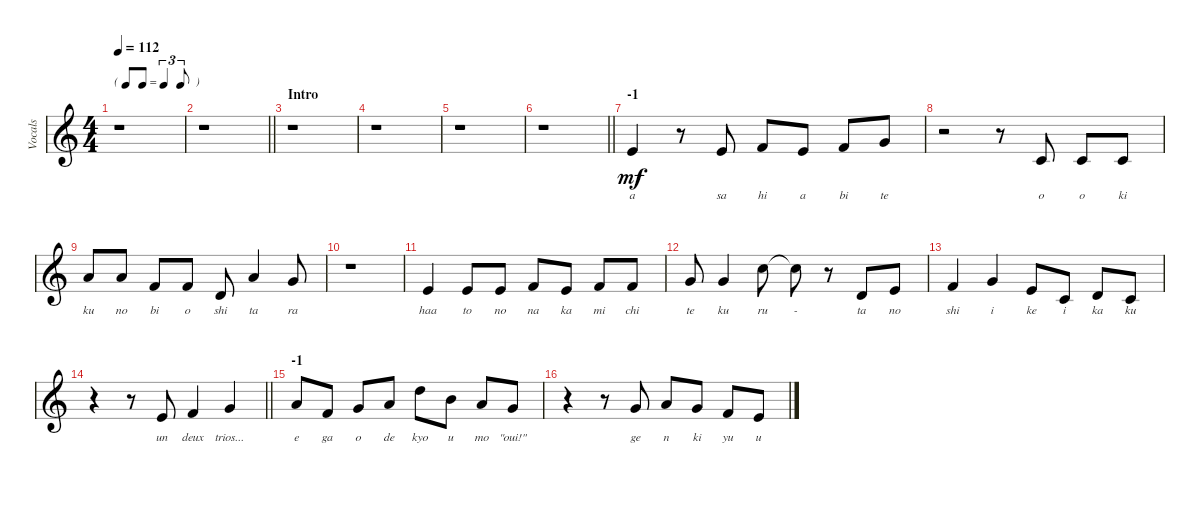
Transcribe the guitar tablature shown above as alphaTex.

\track ("Vocals" "Vocals") {instrument pad4choir}
\staff {score}
\tuning (E4 B3 G3 D3 A2 E2 B1) {hide}
\ts (4 4)
\tf triplet8th
\tempo 112
\clef g2
\ks c
r.1{dy mf instrument pad4choir} |
\barLineRight lightlight
r.1 |
\section ("" "Intro")
r.1 |
r.1 |
r.1 |
\barLineRight lightlight
r.1 |
\section ("" "-1")
0.1.4{lyrics (0 "a") lyrics (1 "") lyrics (2 "") lyrics (3 "") lyrics (4 "")} r.8 0.1.8{lyrics (0 "sa") lyrics (1 "") lyrics (2 "") lyrics (3 "") lyrics (4 "")} 1.1.8{lyrics (0 "hi") lyrics (1 "") lyrics (2 "") lyrics (3 "") lyrics (4 "")} 0.1.8{lyrics (0 "a") lyrics (1 "") lyrics (2 "") lyrics (3 "") lyrics (4 "")} 1.1.8{lyrics (0 "bi") lyrics (1 "") lyrics (2 "") lyrics (3 "") lyrics (4 "")} 3.1.8{lyrics (0 "te") lyrics (1 "") lyrics (2 "") lyrics (3 "") lyrics (4 "")} |
r.2 r.8 1.2.8{lyrics (0 "o") lyrics (1 "") lyrics (2 "") lyrics (3 "") lyrics (4 "")} 1.2.8{lyrics (0 "o") lyrics (1 "") lyrics (2 "") lyrics (3 "") lyrics (4 "")} 1.2.8{lyrics (0 "ki") lyrics (1 "") lyrics (2 "") lyrics (3 "") lyrics (4 "")} |
5.1.8{lyrics (0 "ku") lyrics (1 "") lyrics (2 "") lyrics (3 "") lyrics (4 "")} 5.1.8{lyrics (0 "no") lyrics (1 "") lyrics (2 "") lyrics (3 "") lyrics (4 "")} 1.1.8{lyrics (0 "bi") lyrics (1 "") lyrics (2 "") lyrics (3 "") lyrics (4 "")} 1.1.8{lyrics (0 "o") lyrics (1 "") lyrics (2 "") lyrics (3 "") lyrics (4 "")} 3.2.8{lyrics (0 "shi") lyrics (1 "") lyrics (2 "") lyrics (3 "") lyrics (4 "")} 5.1.4{lyrics (0 "ta") lyrics (1 "") lyrics (2 "") lyrics (3 "") lyrics (4 "")} 3.1.8{lyrics (0 "ra") lyrics (1 "") lyrics (2 "") lyrics (3 "") lyrics (4 "")} |
r.1 |
0.1.4{lyrics (0 "haa") lyrics (1 "") lyrics (2 "") lyrics (3 "") lyrics (4 "")} 0.1.8{lyrics (0 "to") lyrics (1 "") lyrics (2 "") lyrics (3 "") lyrics (4 "")} 0.1.8{lyrics (0 "no") lyrics (1 "") lyrics (2 "") lyrics (3 "") lyrics (4 "")} 1.1.8{lyrics (0 "na") lyrics (1 "") lyrics (2 "") lyrics (3 "") lyrics (4 "")} 0.1.8{lyrics (0 "ka") lyrics (1 "") lyrics (2 "") lyrics (3 "") lyrics (4 "")} 1.1.8{lyrics (0 "mi") lyrics (1 "") lyrics (2 "") lyrics (3 "") lyrics (4 "")} 1.1.8{lyrics (0 "chi") lyrics (1 "") lyrics (2 "") lyrics (3 "") lyrics (4 "")} |
3.1.8{lyrics (0 "te") lyrics (1 "") lyrics (2 "") lyrics (3 "") lyrics (4 "")} 3.1.4{lyrics (0 "ku") lyrics (1 "") lyrics (2 "") lyrics (3 "") lyrics (4 "")} 8.1.8{lyrics (0 "ru") lyrics (1 "") lyrics (2 "") lyrics (3 "") lyrics (4 "")} 8.1{t}.8{lyrics (0 "-") lyrics (1 "") lyrics (2 "") lyrics (3 "") lyrics (4 "")} r.8 3.2.8{lyrics (0 "ta") lyrics (1 "") lyrics (2 "") lyrics (3 "") lyrics (4 "")} 0.1.8{lyrics (0 "no") lyrics (1 "") lyrics (2 "") lyrics (3 "") lyrics (4 "")} |
1.1.4{lyrics (0 "shi") lyrics (1 "") lyrics (2 "") lyrics (3 "") lyrics (4 "")} 3.1.4{lyrics (0 "i") lyrics (1 "") lyrics (2 "") lyrics (3 "") lyrics (4 "")} 0.1.8{lyrics (0 "ke") lyrics (1 "") lyrics (2 "") lyrics (3 "") lyrics (4 "")} 1.2.8{lyrics (0 "i") lyrics (1 "") lyrics (2 "") lyrics (3 "") lyrics (4 "")} 3.2.8{lyrics (0 "ka") lyrics (1 "") lyrics (2 "") lyrics (3 "") lyrics (4 "")} 1.2.8{lyrics (0 "ku") lyrics (1 "") lyrics (2 "") lyrics (3 "") lyrics (4 "")} |
\barLineRight lightlight
r.4 r.8 0.1.8{lyrics (0 "un") lyrics (1 "") lyrics (2 "") lyrics (3 "") lyrics (4 "")} 1.1.4{lyrics (0 "deux") lyrics (1 "") lyrics (2 "") lyrics (3 "") lyrics (4 "")} 3.1.4{lyrics (0 "trios...") lyrics (1 "") lyrics (2 "") lyrics (3 "") lyrics (4 "")} |
\section ("" "-1")
5.1.8{lyrics (0 "e") lyrics (1 "") lyrics (2 "") lyrics (3 "") lyrics (4 "")} 1.1.8{lyrics (0 "ga") lyrics (1 "") lyrics (2 "") lyrics (3 "") lyrics (4 "")} 3.1.8{lyrics (0 "o") lyrics (1 "") lyrics (2 "") lyrics (3 "") lyrics (4 "")} 5.1.8{lyrics (0 "de") lyrics (1 "") lyrics (2 "") lyrics (3 "") lyrics (4 "")} 10.1.8{lyrics (0 "kyo") lyrics (1 "") lyrics (2 "") lyrics (3 "") lyrics (4 "")} 7.1.8{lyrics (0 "u") lyrics (1 "") lyrics (2 "") lyrics (3 "") lyrics (4 "")} 5.1.8{lyrics (0 "mo") lyrics (1 "") lyrics (2 "") lyrics (3 "") lyrics (4 "")} 3.1.8{lyrics (0 "\"oui!\"") lyrics (1 "") lyrics (2 "") lyrics (3 "") lyrics (4 "")} |
r.4 r.8 3.1.8{lyrics (0 "ge") lyrics (1 "") lyrics (2 "") lyrics (3 "") lyrics (4 "")} 5.1.8{lyrics (0 "n") lyrics (1 "") lyrics (2 "") lyrics (3 "") lyrics (4 "")} 3.1.8{lyrics (0 "ki") lyrics (1 "") lyrics (2 "") lyrics (3 "") lyrics (4 "")} 1.1.8{lyrics (0 "yu") lyrics (1 "") lyrics (2 "") lyrics (3 "") lyrics (4 "")} 0.1.8{lyrics (0 "u") lyrics (1 "") lyrics (2 "") lyrics (3 "") lyrics (4 "")}
